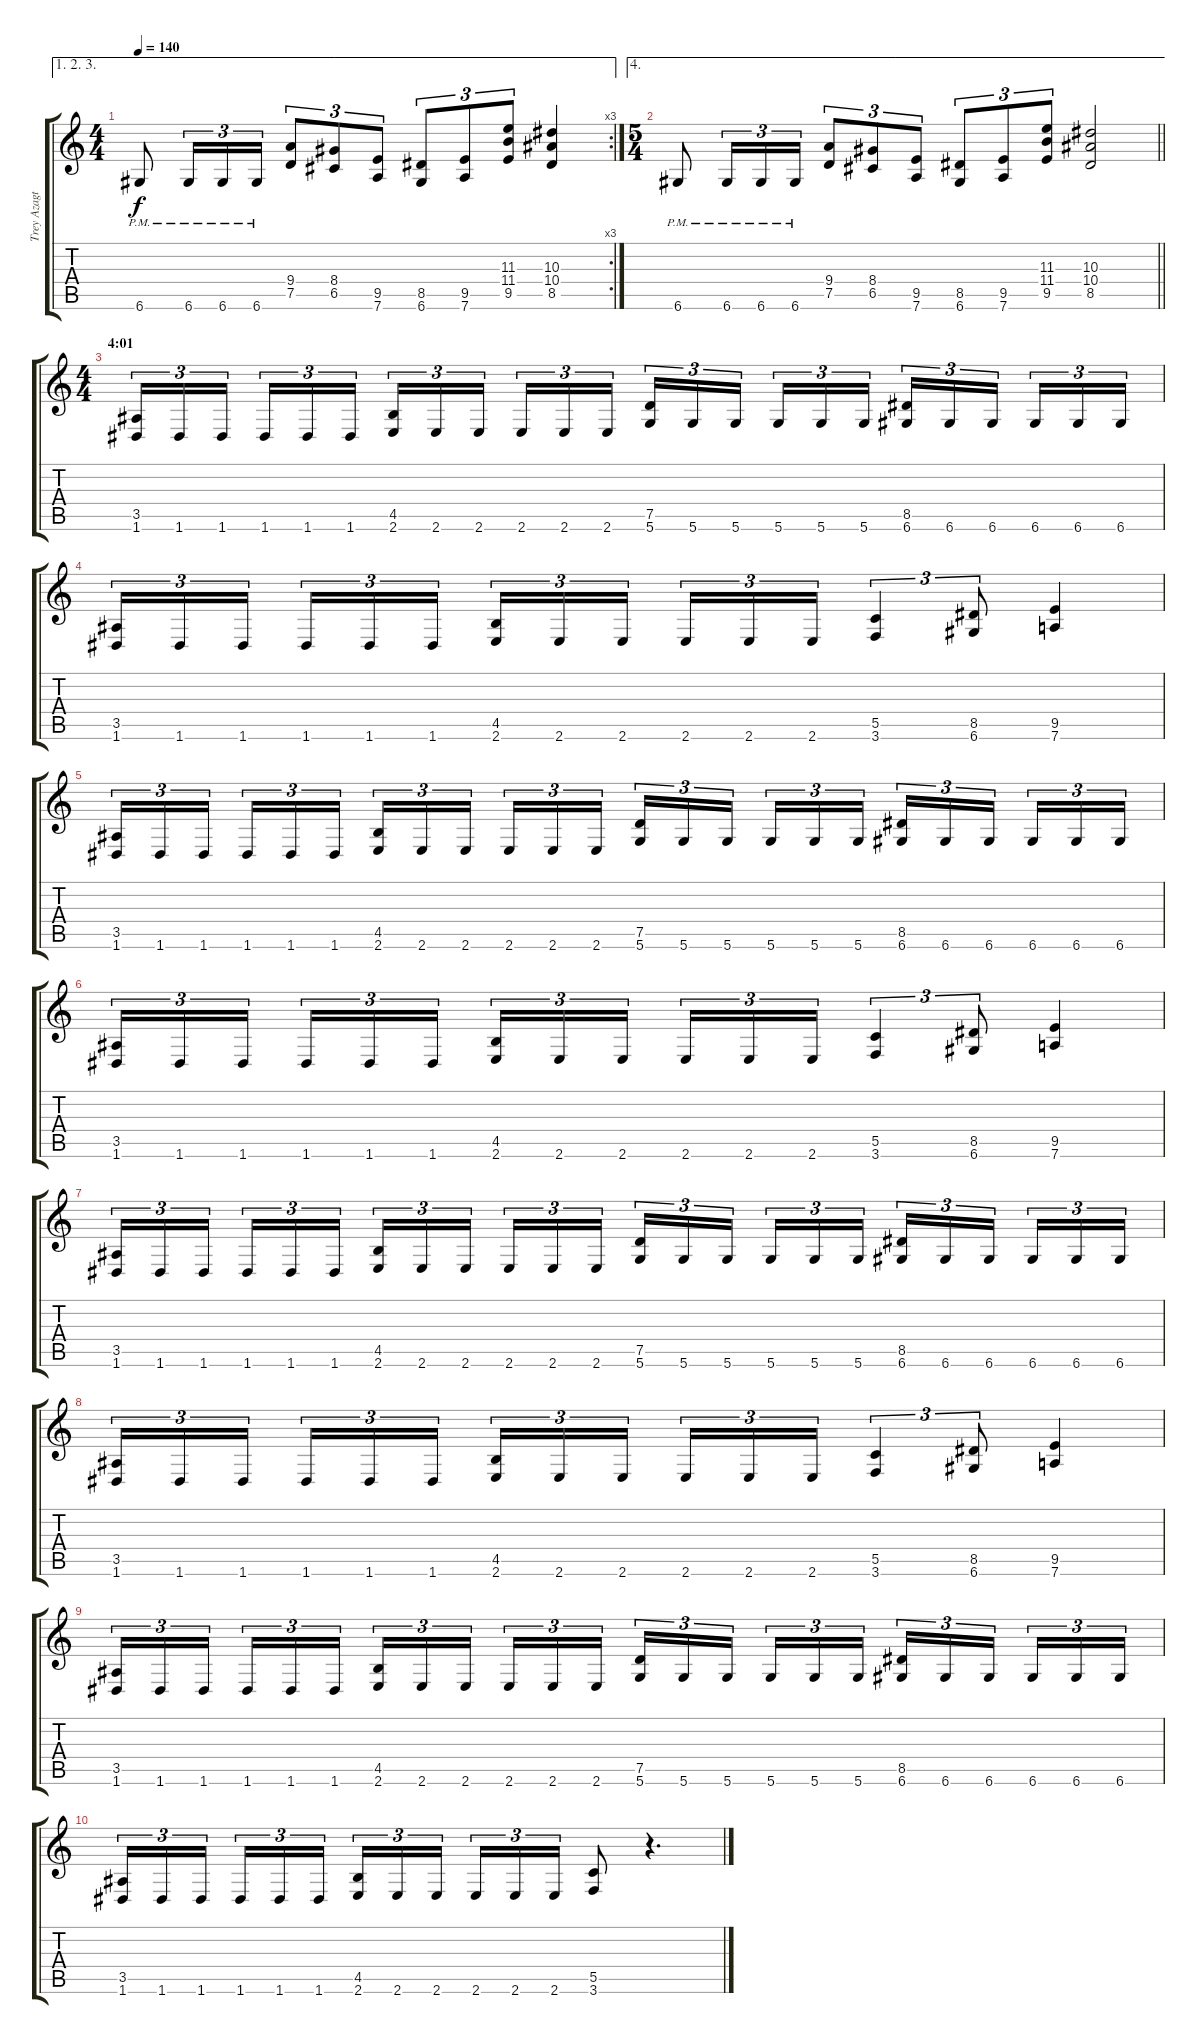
\track ("Trey Azagthoth 2" "Trey Azagt") {instrument distortionguitar}
\staff {score tabs}
\tuning (D4 A3 F3 C3 G2 D2) {hide}
\ae (1 2 3)
\rc 3
\ts (4 4)
\tempo 140
\clef g2
\ks c
6.6{pm}.8{dy f} 6.6{pm}.16{tu (3 2)} 6.6{pm}.16{tu (3 2)} 6.6{pm}.16{tu (3 2)} (9.4 7.5).8{tu (3 2)} (8.4 6.5).8{tu (3 2)} (9.5 7.6).8{tu (3 2)} (8.5 6.6).8{tu (3 2)} (9.5 7.6).8{tu (3 2)} (11.3 11.4 9.5).8{tu (3 2)} (10.3 10.4 8.5).4 |
\ae 4
\ts (5 4)
\barLineRight lightlight
6.6{pm}.8 6.6{pm}.16{tu (3 2)} 6.6{pm}.16{tu (3 2)} 6.6{pm}.16{tu (3 2)} (9.4 7.5).8{tu (3 2)} (8.4 6.5).8{tu (3 2)} (9.5 7.6).8{tu (3 2)} (8.5 6.6).8{tu (3 2)} (9.5 7.6).8{tu (3 2)} (11.3 11.4 9.5).8{tu (3 2)} (10.3 10.4 8.5).2 |
\ts (4 4)
\section ("" "4:01")
(3.5 1.6).16{tu (3 2)} 1.6.16{tu (3 2)} 1.6.16{tu (3 2) beam splitsecondary} 1.6.16{tu (3 2)} 1.6.16{tu (3 2)} 1.6.16{tu (3 2)} (4.5 2.6).16{tu (3 2)} 2.6.16{tu (3 2)} 2.6.16{tu (3 2) beam splitsecondary} 2.6.16{tu (3 2)} 2.6.16{tu (3 2)} 2.6.16{tu (3 2)} (7.5 5.6).16{tu (3 2)} 5.6.16{tu (3 2)} 5.6.16{tu (3 2) beam splitsecondary} 5.6.16{tu (3 2)} 5.6.16{tu (3 2)} 5.6.16{tu (3 2)} (8.5 6.6).16{tu (3 2)} 6.6.16{tu (3 2)} 6.6.16{tu (3 2) beam splitsecondary} 6.6.16{tu (3 2)} 6.6.16{tu (3 2)} 6.6.16{tu (3 2)} |
(3.5 1.6).16{tu (3 2)} 1.6.16{tu (3 2)} 1.6.16{tu (3 2) beam splitsecondary} 1.6.16{tu (3 2)} 1.6.16{tu (3 2)} 1.6.16{tu (3 2)} (4.5 2.6).16{tu (3 2)} 2.6.16{tu (3 2)} 2.6.16{tu (3 2) beam splitsecondary} 2.6.16{tu (3 2)} 2.6.16{tu (3 2)} 2.6.16{tu (3 2)} (5.5 3.6).4{tu (3 2)} (8.5 6.6).8{tu (3 2)} (9.5 7.6).4 |
(3.5 1.6).16{tu (3 2)} 1.6.16{tu (3 2)} 1.6.16{tu (3 2) beam splitsecondary} 1.6.16{tu (3 2)} 1.6.16{tu (3 2)} 1.6.16{tu (3 2)} (4.5 2.6).16{tu (3 2)} 2.6.16{tu (3 2)} 2.6.16{tu (3 2) beam splitsecondary} 2.6.16{tu (3 2)} 2.6.16{tu (3 2)} 2.6.16{tu (3 2)} (7.5 5.6).16{tu (3 2)} 5.6.16{tu (3 2)} 5.6.16{tu (3 2) beam splitsecondary} 5.6.16{tu (3 2)} 5.6.16{tu (3 2)} 5.6.16{tu (3 2)} (8.5 6.6).16{tu (3 2)} 6.6.16{tu (3 2)} 6.6.16{tu (3 2) beam splitsecondary} 6.6.16{tu (3 2)} 6.6.16{tu (3 2)} 6.6.16{tu (3 2)} |
(3.5 1.6).16{tu (3 2)} 1.6.16{tu (3 2)} 1.6.16{tu (3 2) beam splitsecondary} 1.6.16{tu (3 2)} 1.6.16{tu (3 2)} 1.6.16{tu (3 2)} (4.5 2.6).16{tu (3 2)} 2.6.16{tu (3 2)} 2.6.16{tu (3 2) beam splitsecondary} 2.6.16{tu (3 2)} 2.6.16{tu (3 2)} 2.6.16{tu (3 2)} (5.5 3.6).4{tu (3 2)} (8.5 6.6).8{tu (3 2)} (9.5 7.6).4 |
(3.5 1.6).16{tu (3 2)} 1.6.16{tu (3 2)} 1.6.16{tu (3 2) beam splitsecondary} 1.6.16{tu (3 2)} 1.6.16{tu (3 2)} 1.6.16{tu (3 2)} (4.5 2.6).16{tu (3 2)} 2.6.16{tu (3 2)} 2.6.16{tu (3 2) beam splitsecondary} 2.6.16{tu (3 2)} 2.6.16{tu (3 2)} 2.6.16{tu (3 2)} (7.5 5.6).16{tu (3 2)} 5.6.16{tu (3 2)} 5.6.16{tu (3 2) beam splitsecondary} 5.6.16{tu (3 2)} 5.6.16{tu (3 2)} 5.6.16{tu (3 2)} (8.5 6.6).16{tu (3 2)} 6.6.16{tu (3 2)} 6.6.16{tu (3 2) beam splitsecondary} 6.6.16{tu (3 2)} 6.6.16{tu (3 2)} 6.6.16{tu (3 2)} |
(3.5 1.6).16{tu (3 2)} 1.6.16{tu (3 2)} 1.6.16{tu (3 2) beam splitsecondary} 1.6.16{tu (3 2)} 1.6.16{tu (3 2)} 1.6.16{tu (3 2)} (4.5 2.6).16{tu (3 2)} 2.6.16{tu (3 2)} 2.6.16{tu (3 2) beam splitsecondary} 2.6.16{tu (3 2)} 2.6.16{tu (3 2)} 2.6.16{tu (3 2)} (5.5 3.6).4{tu (3 2)} (8.5 6.6).8{tu (3 2)} (9.5 7.6).4 |
(3.5 1.6).16{tu (3 2)} 1.6.16{tu (3 2)} 1.6.16{tu (3 2) beam splitsecondary} 1.6.16{tu (3 2)} 1.6.16{tu (3 2)} 1.6.16{tu (3 2)} (4.5 2.6).16{tu (3 2)} 2.6.16{tu (3 2)} 2.6.16{tu (3 2) beam splitsecondary} 2.6.16{tu (3 2)} 2.6.16{tu (3 2)} 2.6.16{tu (3 2)} (7.5 5.6).16{tu (3 2)} 5.6.16{tu (3 2)} 5.6.16{tu (3 2) beam splitsecondary} 5.6.16{tu (3 2)} 5.6.16{tu (3 2)} 5.6.16{tu (3 2)} (8.5 6.6).16{tu (3 2)} 6.6.16{tu (3 2)} 6.6.16{tu (3 2) beam splitsecondary} 6.6.16{tu (3 2)} 6.6.16{tu (3 2)} 6.6.16{tu (3 2)} |
(3.5 1.6).16{tu (3 2)} 1.6.16{tu (3 2)} 1.6.16{tu (3 2) beam splitsecondary} 1.6.16{tu (3 2)} 1.6.16{tu (3 2)} 1.6.16{tu (3 2)} (4.5 2.6).16{tu (3 2)} 2.6.16{tu (3 2)} 2.6.16{tu (3 2) beam splitsecondary} 2.6.16{tu (3 2)} 2.6.16{tu (3 2)} 2.6.16{tu (3 2)} (5.5 3.6).8 r.4{d}
